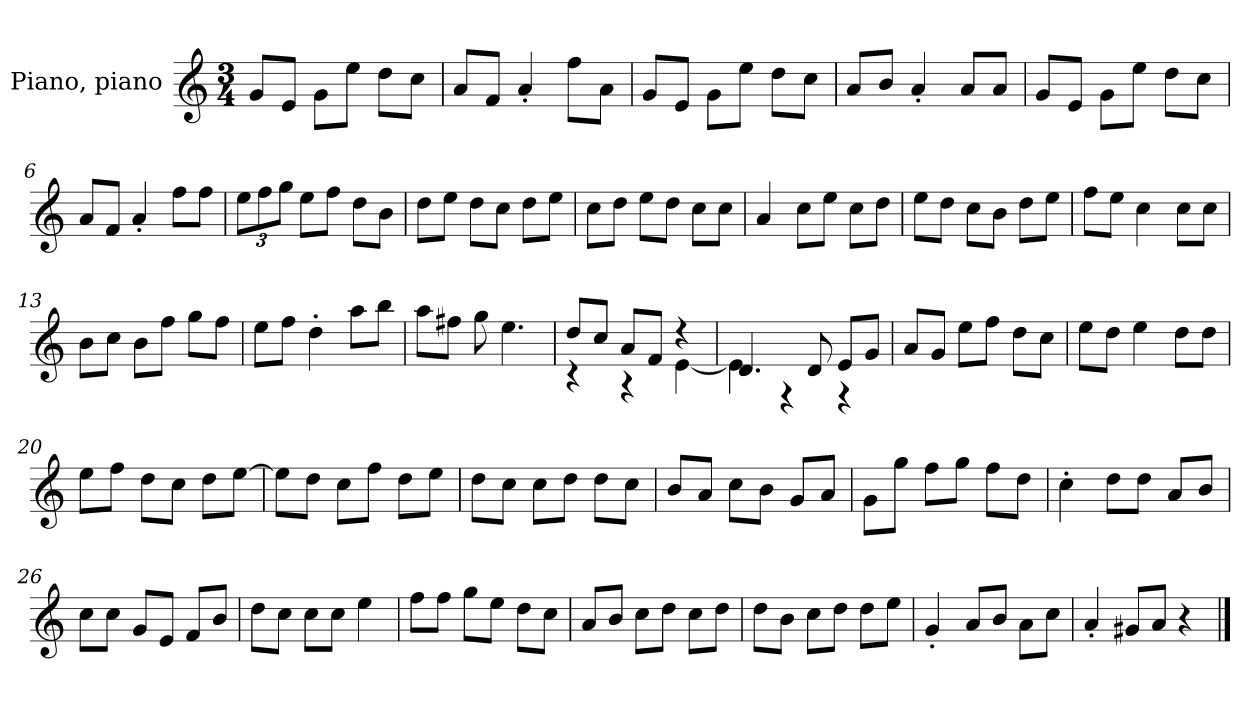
**kern
*part1
*staff1
*I"Piano, piano
*clefG2
*k[]
*M3/4
*MM66
=1
8g/L
8e/J
8g\L
8ee\J
8dd\L
8cc\J
=2
8a/L
8f/J
4a'/
8ff\L
8a\J
=3
8g/L
8e/J
8g\L
8ee\J
8dd\L
8cc\J
=4
8a/L
8b/J
4a'/
8a/L
8a/J
=5
8g/L
8e/J
8g\L
8ee\J
8dd\L
8cc\J
=6
8a/L
8f/J
4a'/
8ff\L
8ff\J
=7
*Xbrackettup
12ee\L
12ff\
12gg\J
8ee\L
8ff\J
8dd\L
8b\J
!!LO:LB:g=z
=8
8dd\L
8ee\J
8dd\L
8cc\J
8dd\L
8ee\J
=9
8cc\L
8dd\J
8ee\L
8dd\J
8cc\L
8cc\J
=10
4a/
8cc\L
8ee\J
8cc\L
8dd\J
=11
8ee\L
8dd\J
8cc\L
8b\J
8dd\L
8ee\J
=12
8ff\L
8ee\J
4cc\
8cc\L
8cc\J
=13
8b\L
8cc\J
8b\L
8ff\J
8gg\L
8ff\J
=14
8ee\L
8ff\J
4dd'\
8aa\L
8bb\J
!!LO:LB:g=z
=15
8aa\L
8ff#X\J
8gg\
4.ee\
=16
*^
8dd/L	4r
8cc/J	.
8a/L	4r
8f/J	.
4r	[4e\
=17	=17
4.d/	4e\]
.	4r
8d/	.
8e/L	4r
8g/J	.
*v	*v
=18
8a/L
8g/J
8ee\L
8ff\J
8dd\L
8cc\J
=19
8ee\L
8dd\J
4ee\
8dd\L
8dd\J
=20
8ee\L
8ff\J
8dd\L
8cc\J
8dd\L
[8ee\J
=21
8ee\L]
8dd\J
8cc\L
8ff\J
8dd\L
8ee\J
!!LO:LB:g=z
=22
8dd\L
8cc\J
8cc\L
8dd\J
8dd\L
8cc\J
=23
8b/L
8a/J
8cc\L
8b\J
8g/L
8a/J
=24
8g\L
8gg\J
8ff\L
8gg\J
8ff\L
8dd\J
=25
4cc'\
8dd\L
8dd\J
8a/L
8b/J
=26
8cc\L
8cc\J
8g/L
8e/J
8f/L
8b/J
=27
8dd\L
8cc\J
8cc\L
8cc\J
4ee\
=28
8ff\L
8ff\J
8gg\L
8ee\J
8dd\L
8cc\J
!!LO:LB:g=z
=29
8a/L
8b/J
8cc\L
8dd\J
8cc\L
8dd\J
=30
8dd\L
8b\J
8cc\L
8dd\J
8dd\L
8ee\J
=31
4g'/
8a/L
8b/J
8a\L
8cc\J
=32
4a'/
8g#X/L
8a/J
4r
==
*-
